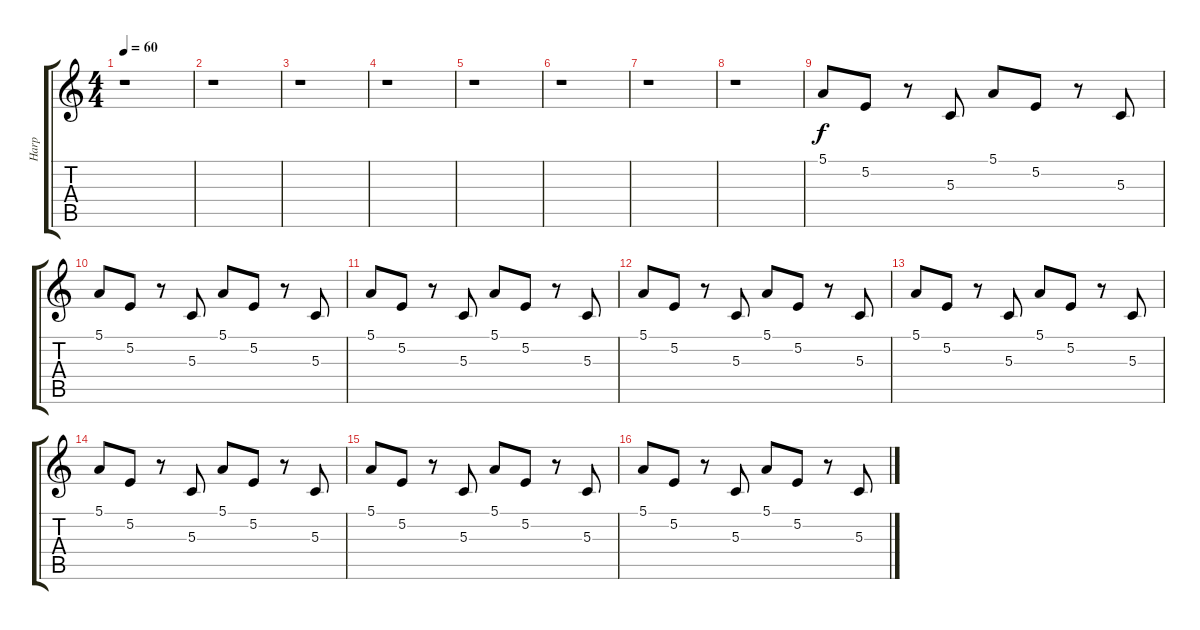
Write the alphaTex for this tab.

\track ("Harp" "Harp") {instrument orchestralharp}
\staff {score tabs}
\tuning (E4 B3 G3 D3 A2 E2) {hide}
\ts (4 4)
\tempo 60
\clef g2
\ks c
r.1{dy f} |
r.1 |
r.1 |
r.1 |
r.1 |
r.1 |
r.1 |
r.1 |
5.1.8 5.2.8 r.8 5.3.8 5.1.8 5.2.8 r.8 5.3.8 |
5.1.8 5.2.8 r.8 5.3.8 5.1.8 5.2.8 r.8 5.3.8 |
5.1.8 5.2.8 r.8 5.3.8 5.1.8 5.2.8 r.8 5.3.8 |
5.1.8 5.2.8 r.8 5.3.8 5.1.8 5.2.8 r.8 5.3.8 |
5.1.8 5.2.8 r.8 5.3.8 5.1.8 5.2.8 r.8 5.3.8 |
5.1.8 5.2.8 r.8 5.3.8 5.1.8 5.2.8 r.8 5.3.8 |
5.1.8 5.2.8 r.8 5.3.8 5.1.8 5.2.8 r.8 5.3.8 |
5.1.8 5.2.8 r.8 5.3.8 5.1.8 5.2.8 r.8 5.3.8
